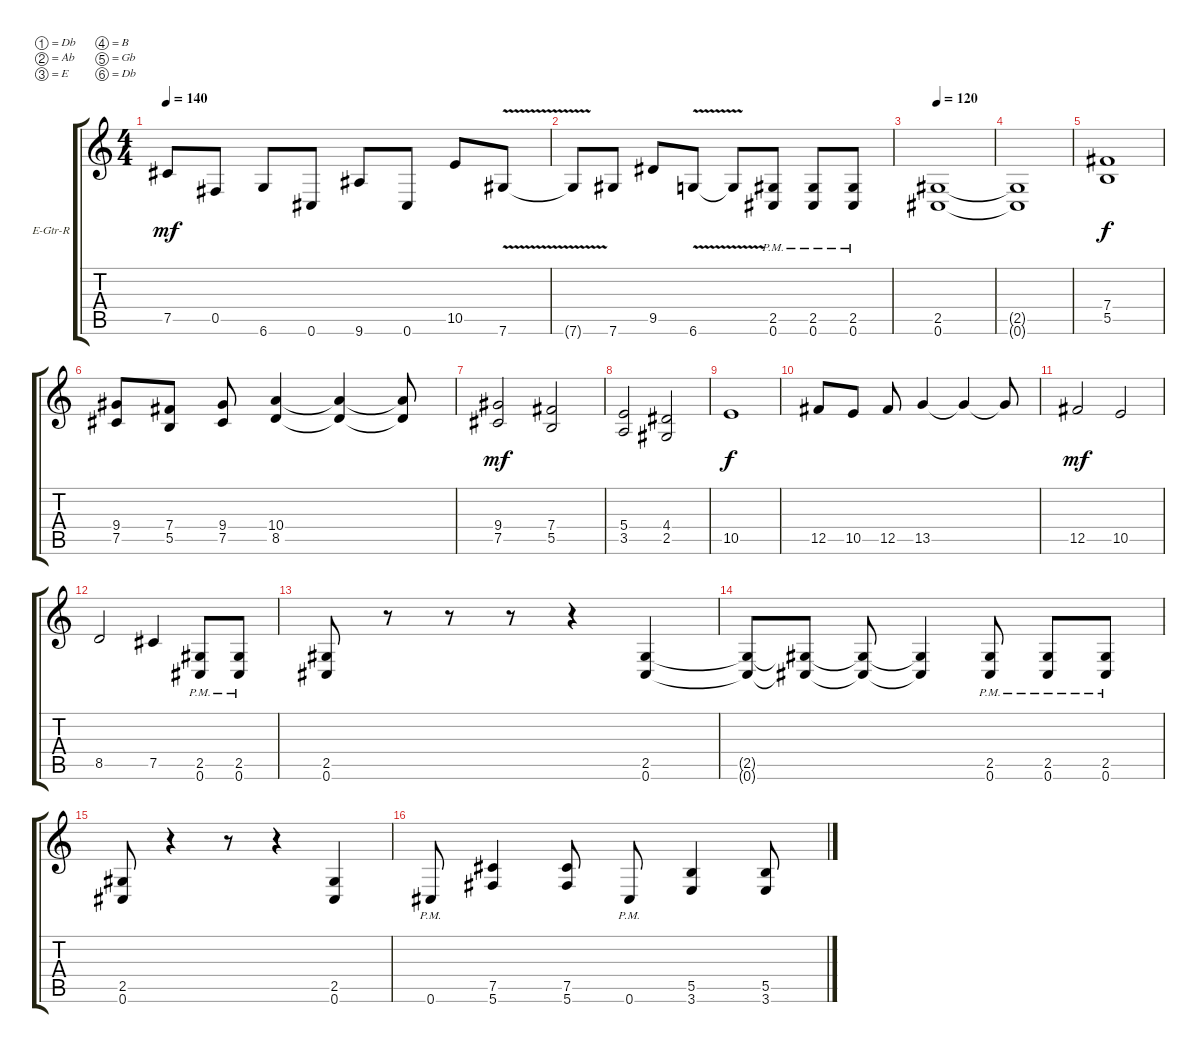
\bracketExtendMode groupsimilarinstruments
\firstSystemTrackNameOrientation horizontal
\otherSystemsTrackNameOrientation horizontal
\track ("Electric Guitar R" "E-Gtr-R") {instrument distortionguitar}
\staff {score tabs}
\tuning (Db4 Ab3 E3 B2 Gb2 Db2)
\ts (4 4)
\tempo 140
\clef g2
\ks c
7.5.8{dy mf} 0.5.8 6.6.8 0.6.8 9.6.8 0.6.8 10.5.8 7.6{v}.8 |
7.6{v t}.8 7.6.8 9.5.8 6.6{v}.8 6.6{t}.8 (2.5{pm} 0.6{pm}).8 (0.6{pm} 2.5{pm}).8 (2.5{pm} 0.6{pm}).8 |
\tempo 120
(2.5 0.6).1 |
(2.5{t} 0.6{t}).1 |
(5.5 7.4).1{dy f} |
(7.5 9.4).8 (5.5 7.4).8 (7.5 9.4).8 (8.5 10.4).4 (8.5{t} 10.4{t}).4 (10.4{t} 8.5{t}).8 |
(7.5 9.4).2{dy mf} (5.5 7.4).2 |
(3.5 5.4).2 (2.5 4.4).2 |
10.5.1{dy f} |
12.5.8 10.5.8 12.5.8 13.5.4 13.5{t}.4 13.5{t}.8 |
12.5.2{dy mf} 10.5.2 |
8.5.2 7.5.4 (2.5{pm} 0.6{pm}).8 (0.6{pm} 2.5{pm}).8 |
(2.5 0.6).8 r.8 r.8 r.8 r.4 (0.6 2.5).4 |
(2.5{t} 0.6{t}).8 (0.6{t} 2.5{t}).8 (0.6{t} 2.5{t}).8 (0.6{t} 2.5{t}).4 (0.6{pm} 2.5{pm}).8 (2.5{pm} 0.6{pm}).8 (2.5{pm} 0.6{pm}).8 |
(2.5 0.6).8 r.4 r.8 r.4 (0.6 2.5).4 |
0.6{pm}.8 (5.6 7.5).4 (5.6 7.5).8 0.6{pm}.8 (3.6 5.5).4 (3.6 5.5).8
